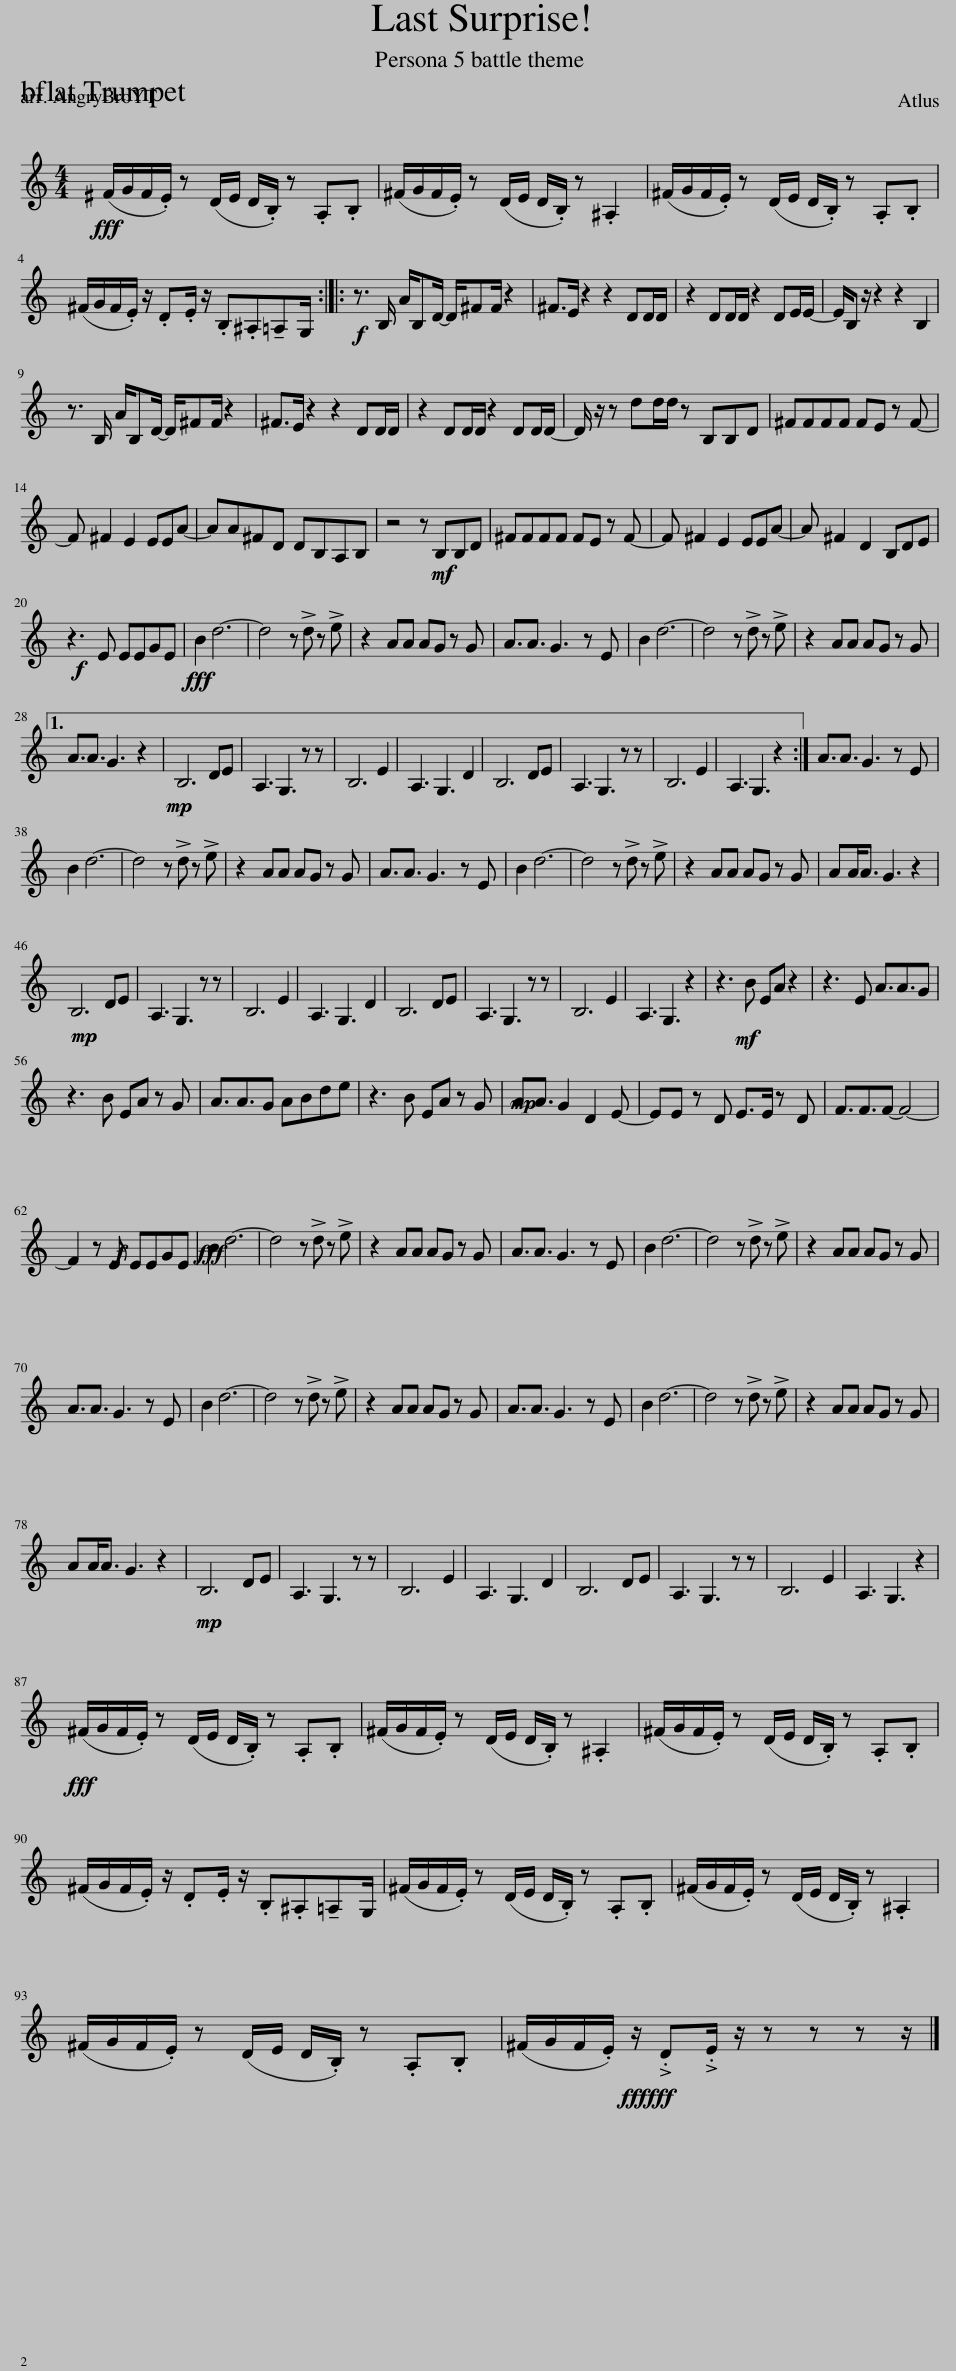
X:1
L:1/8
M:4/4
I:linebreak $
K:none
V:1 treble transpose=-2
V:1
[K:C]!fff! (^F/G/F/.E/) z (D/E/ D/.B,/) z .A,.B, | (^F/G/F/.E/) z (D/E/ D/.B,/) z .^A,2 | (^F/G/F/.E/) z (D/E/ D/.B,/) z .A,.B, |$ (^F/G/F/.E/) z/ .D.E/ z/ .B,.^A,!tenuto!=A,G,/ ::!f! z3/2 B,/ A/B,D/- D/^FF/ z2 | %5
 ^F>E z2 z2 DD/D/ | z2 DD/D/ z2 DE/E/- | E/B, z/ z2 z2 B,2 |$ z3/2 B,/ A/B,D/- D/^FF/ z2 | ^F>E z2 z2 DD/D/ | %10
 z2 DD/D/ z2 DD/D/- | D/ z/ z dd/d/ z B,B,D | ^FFFF FE z F- |$ F ^F2 E2 EEA- | AA^FD DB,A,B, | %15
 z4 z!mf! B,B,D | ^FFFF FE z F- | F ^F2 E2 EEA- | A ^F2 D2 B,DE |$!f! z3 E EEGE | %20
!fff! B2 d6- | d4 z !>!d z !>!e | z2 AA AG z G | A3/2A3/2 G3 z E | B2 d6- | %25
 d4 z !>!d z !>!e | z2 AA AG z G |1$ A3/2A3/2 G3 z2 |!mp! B,6 DE | A,3 G,3 z z | %30
 B,6 E2 | A,3 G,3 D2 | B,6 DE | A,3 G,3 z z | B,6 E2 | %35
 A,3 G,3 z2 :| A3/2A3/2 G3 z E |$ B2 d6- | d4 z !>!d z !>!e | z2 AA AG z G | %40
 A3/2A3/2 G3 z E | B2 d6- | d4 z !>!d z !>!e | z2 AA AG z G | AA<A G3 z2 |$ %45
!mp! B,6 DE | A,3 G,3 z z | B,6 E2 | A,3 G,3 D2 | B,6 DE | %50
 A,3 G,3 z z | B,6 E2 | A,3 G,3 z2 | z3!mf! B EA z2 | z3 E A3/2A3/2G |$ %55
 z3 B EA z G | A3/2A3/2G ABde | z3 B EA z G |!mp! A3/2A3/2 G2 D2 E- | EE z D E>E z D | %60
 F3/2F3/2F- F4- |$ F2 z!f! E EEGE |!fff! B2 d6- | d4 z !>!d z !>!e | z2 AA AG z G | %65
 A3/2A3/2 G3 z E | B2 d6- | d4 z !>!d z !>!e | z2 AA AG z G |$ A3/2A3/2 G3 z E | %70
 B2 d6- | d4 z !>!d z !>!e | z2 AA AG z G | A3/2A3/2 G3 z E | B2 d6- | %75
 d4 z !>!d z !>!e | z2 AA AG z G |$ AA<A G3 z2 |!mp! B,6 DE | A,3 G,3 z z | %80
 B,6 E2 | A,3 G,3 D2 | B,6 DE | A,3 G,3 z z | B,6 E2 | %85
 A,3 G,3 z2 |$!fff! (^F/G/F/.E/) z (D/E/ D/.B,/) z .A,.B, | (^F/G/F/.E/) z (D/E/ D/.B,/) z .^A,2 | (^F/G/F/.E/) z (D/E/ D/.B,/) z .A,.B, |$ (^F/G/F/.E/) z/ .D.E/ z/ .B,.^A,!tenuto!=A,G,/ | %90
 (^F/G/F/.E/) z (D/E/ D/.B,/) z .A,.B, | (^F/G/F/.E/) z (D/E/ D/.B,/) z .^A,2 |$ (^F/G/F/.E/) z (D/E/ D/.B,/) z .A,.B, | (^F/G/F/.E/) z/ .D.E/ z/ z z z z/ |] %94
